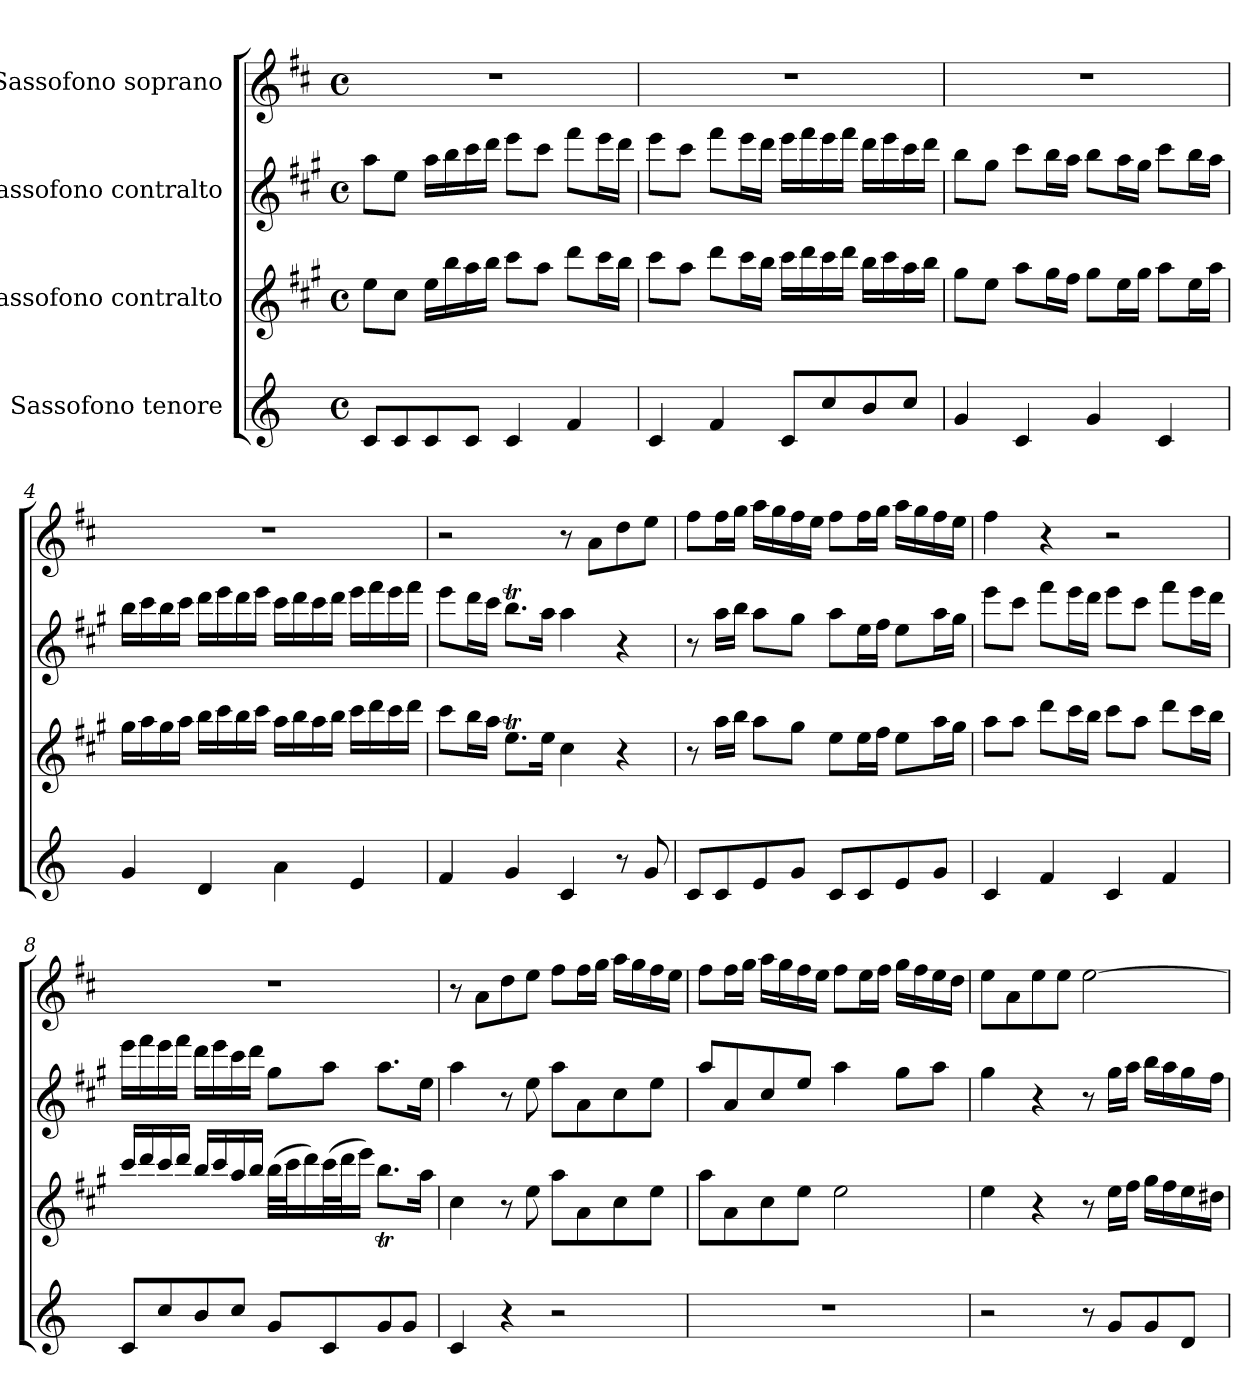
**kern	**kern	**kern	**kern
*part4	*part3	*part2	*part1
*staff4	*staff3	*staff2	*staff1
*I"Sassofono tenore	*I"Sassofono contralto	*I"Sassofono contralto	*I"Sassofono soprano
*clefG2	*clefG2	*clefG2	*clefG2
*ITrd8c14	*ITrd5c9	*ITrd5c9	*ITrd1c2
*k[]	*k[]	*k[]	*k[]
*M4/4	*M4/4	*M4/4	*M4/4
*met(c)	*met(c)	*met(c)	*met(c)
=1	=1	=1	=1
8C/L	8g\L	8cc\L	1r
8C/	8e\J	8g\J	.
8C/	16g\LL	16cc\LL	.
.	16dd\	16dd\	.
8C/J	16cc\	16ee\	.
.	16dd\JJ	16ff\JJ	.
4C/	8ee\L	8gg\L	.
.	8cc\J	8ee\J	.
4F/	8ff\L	8aa\L	.
.	16ee\L	16gg\L	.
.	16dd\JJ	16ff\JJ	.
=2	=2	=2	=2
4C/	8ee\L	8gg\L	1r
.	8cc\J	8ee\J	.
4F/	8ff\L	8aa\L	.
.	16ee\L	16gg\L	.
.	16dd\JJ	16ff\JJ	.
8C/L	16ee\LL	16gg\LL	.
.	16ff\	16aa\	.
8c/	16ee\	16gg\	.
.	16ff\JJ	16aa\JJ	.
8B/	16dd\LL	16ff\LL	.
.	16ee\	16gg\	.
8c/J	16cc\	16ee\	.
.	16dd\JJ	16ff\JJ	.
!!LO:LB:g=z
=3	=3	=3	=3
4G/	8b\L	8dd\L	1r
.	8g\J	8b\J	.
4C/	8cc\L	8ee\L	.
.	16b\L	16dd\L	.
.	16a\JJ	16cc\JJ	.
4G/	8b\L	8dd\L	.
.	16g\L	16cc\L	.
.	16b\JJ	16b\JJ	.
4C/	8cc\L	8ee\L	.
.	16g\L	16dd\L	.
.	16cc\JJ	16cc\JJ	.
=4	=4	=4	=4
4G/	16b\LL	16dd\LL	1r
.	16cc\	16ee\	.
.	16b\	16dd\	.
.	16cc\JJ	16ee\JJ	.
4D/	16dd\LL	16ff\LL	.
.	16ee\	16gg\	.
.	16dd\	16ff\	.
.	16ee\JJ	16gg\JJ	.
4A\	16cc\LL	16ee\LL	.
.	16dd\	16ff\	.
.	16cc\	16ee\	.
.	16dd\JJ	16ff\JJ	.
4E/	16ee\LL	16gg\LL	.
.	16ff\	16aa\	.
.	16ee\	16gg\	.
.	16ff\JJ	16aa\JJ	.
!!LO:LB:g=z
=5	=5	=5	=5
4F/	8ee\L	8gg\L	2r
.	16dd\L	16ff\L	.
.	16cc\JJ	16ee\JJ	.
4G/	8.gT\L	8.ddT\L	.
.	16g\Jk	16cc\Jk	.
4C/	4e\	4cc\	8r
.	.	.	8g\L
8r	4r	4r	8cc\
8G/	.	.	8dd\J
=6	=6	=6	=6
8C/L	8r	8r	8ee\L
8C/	16cc\LL	16cc\LL	16ee\L
.	16dd\JJ	16dd\JJ	16ff\JJ
8E/	8cc\L	8cc\L	16gg\LL
.	.	.	16ff\
8G/J	8b\J	8b\J	16ee\
.	.	.	16dd\JJ
8C/L	8g\L	8cc\L	8ee\L
8C/	16g\L	16g\L	16ee\L
.	16a\JJ	16a\JJ	16ff\JJ
8E/	8g\L	8g\L	16gg\LL
.	.	.	16ff\
8G/J	16cc\L	16cc\L	16ee\
.	16b\JJ	16b\JJ	16dd\JJ
=7	=7	=7	=7
4C/	8cc\L	8gg\L	4ee\
.	8cc\J	8ee\J	.
4F/	8ff\L	8aa\L	4r
.	16ee\L	16gg\L	.
.	16dd\JJ	16ff\JJ	.
4C/	8ee\L	8gg\L	2r
.	8cc\J	8ee\J	.
4F/	8ff\L	8aa\L	.
.	16ee\L	16gg\L	.
.	16dd\JJ	16ff\JJ	.
!!LO:PB:g=z
=8	=8	=8	=8
*	*^	*	*
8C/L	16ee/LL	2ryy	16gg\LL	1r
.	16ff/	.	16aa\	.
8c/	16ee/	.	16gg\	.
.	16ff/JJ	.	16aa\JJ	.
8B/	16dd/LL	.	16ff\LL	.
.	16ee/	.	16gg\	.
8c/J	16cc/	.	16ee\	.
.	16dd/JJ	.	16ff\JJ	.
8G/L	2ryy	(<32dd\LLL	8b\L	.
.	.	32ee\J	.	.
.	.	16ff\)	.	.
8C/	.	(<32ee\L	8cc\J	.
.	.	32ff\J	.	.
.	.	16gg\JJ)	.	.
8G/	.	8.ddT\L	8.cc\L	.
8G/J	.	.	.	.
.	.	16cc\Jk	16g\Jk	.
*	*v	*v	*	*
=9	=9	=9	=9
4C/	4e\	4cc\	8r
.	.	.	8g\L
4r	8r	8r	8cc\
.	8g\	8g\	8dd\J
2r	8cc\L	8cc\L	8ee\L
.	8c\	8c\	16ee\L
.	.	.	16ff\JJ
.	8e\	8e\	16gg\LL
.	.	.	16ff\
.	8g\J	8g\J	16ee\
.	.	.	16dd\JJ
!!LO:LB:g=z
=10	=10	=10	=10
*	*	*^	*
1r	8cc\L	8cc/L	2ryy	8ee\L
.	8c\	8c/	.	16ee\L
.	.	.	.	16ff\JJ
.	8e\	8e/	.	16gg\LL
.	.	.	.	16ff\
.	8g\J	8g/J	.	16ee\
.	.	.	.	16dd\JJ
.	2g\	2ryy	4cc\	8ee\L
.	.	.	.	16dd\L
.	.	.	.	16ee\JJ
.	.	.	8b\L	16ff\LL
.	.	.	.	16ee\
.	.	.	8cc\J	16dd\
.	.	.	.	16cc\JJ
*	*	*v	*v	*
=11	=11	=11	=11
2r	4g\	4b\	8dd\L
.	.	.	8g\
.	4r	4r	8dd\
.	.	.	8dd\J
8r	8r	8r	[2dd\
8G/L	16g\LL	16b\LL	.
.	16a\JJ	16cc\JJ	.
8G/	16b\LL	16dd\LL	.
.	16a\	16cc\	.
8D/J	16g\	16b\	.
.	16f#X\JJ	16a\JJ	.
=	=	=	=
*-	*-	*-	*-
